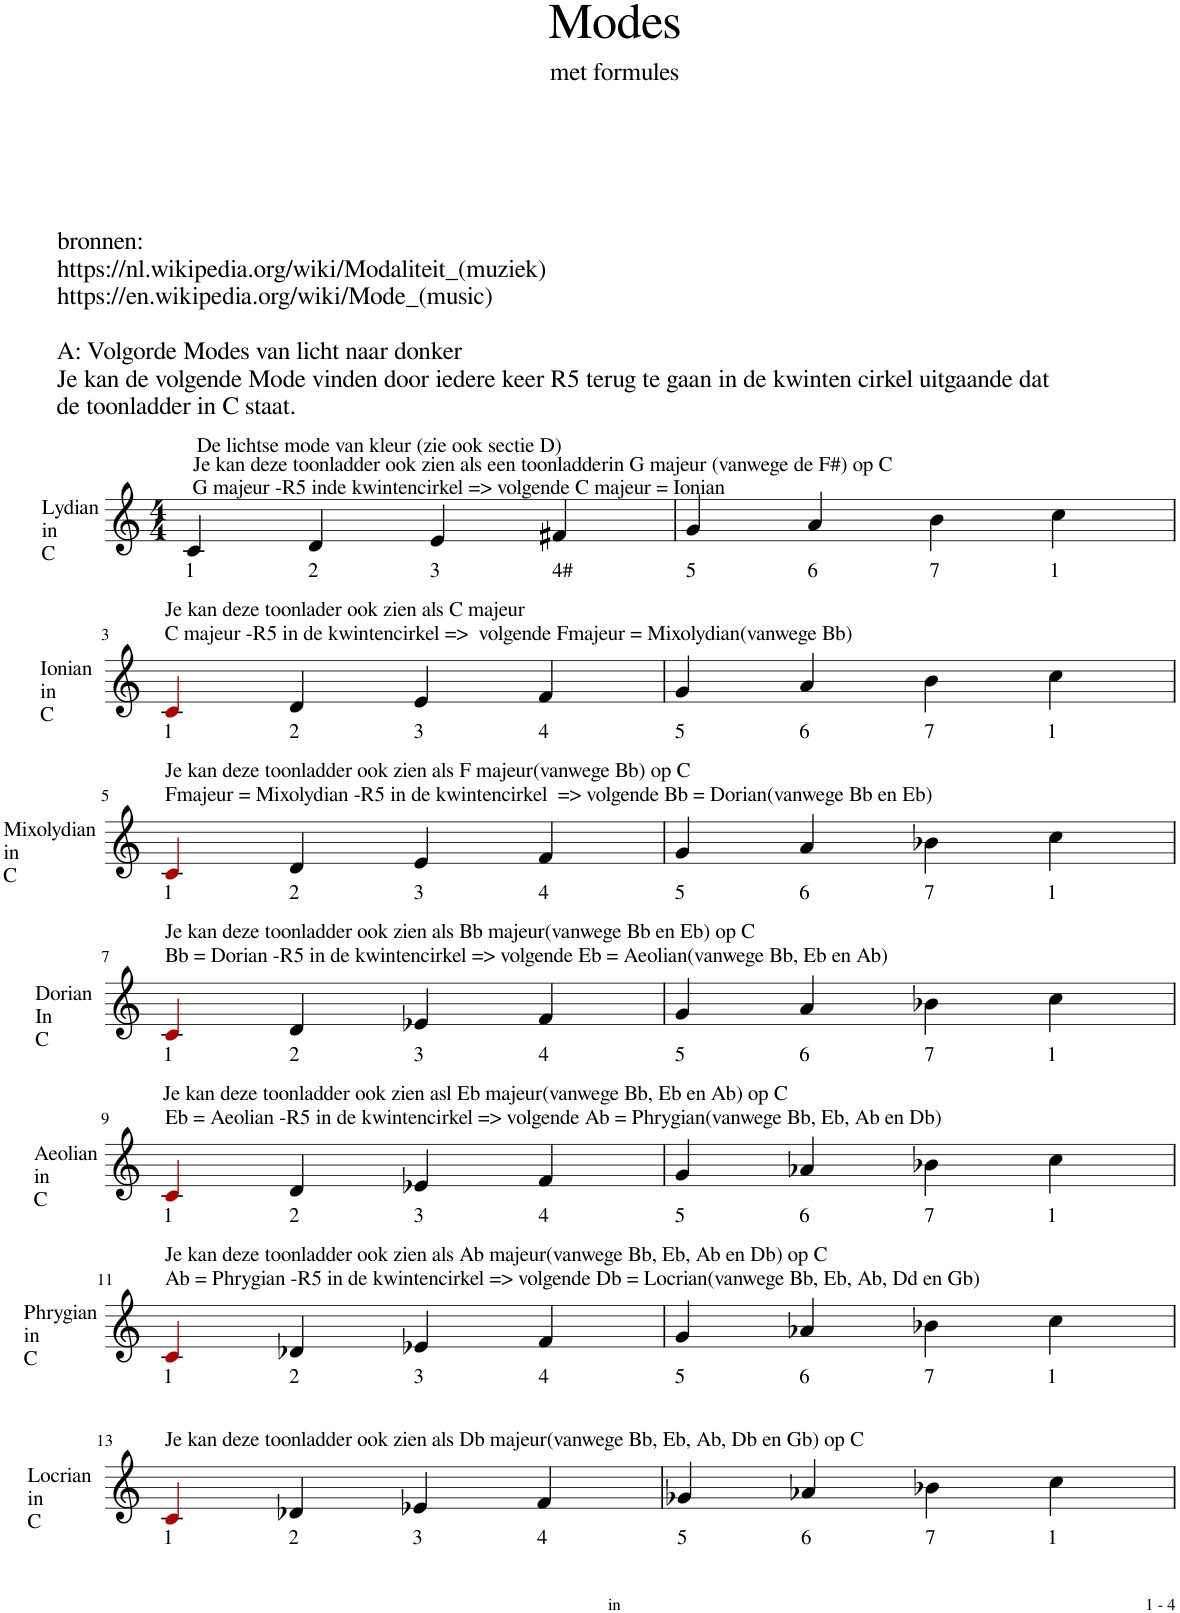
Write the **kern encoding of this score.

**kern
*part1
*staff1
*I"Piano
*I'Pno.
*clefG2
*k[]
*M4/4
=1
!LO:TX:a:t=bronnen&colon;
!LO:TX:a:t=https&colon;//nl.wikipedia.org/wiki/Modaliteit_(muziek)
!LO:TX:a:t=https&colon;//en.wikipedia.org/wiki/Mode_(music)
!LO:TX:a:t=A&colon; Volgorde Modes van licht naar donker
!LO:TX:a:t=Je kan de volgende Mode vinden door iedere keer R5 terug te gaan in de kwinten cirkel uitgaande dat
!LO:TX:a:t=de toonladder in C staat.
!LO:TX:b:t=1
!LO:TX:a:t=De lichtse mode van kleur (zie ook sectie D)
!LO:TX:a:t=Je kan deze toonladder ook zien als een toonladderin G majeur (vanwege de F#) op C
!LO:TX:a:t=G majeur -R5 inde kwintencirkel => volgende C majeur = Ionian
4c/
!LO:TX:b:t=2
4d/
!LO:TX:b:t=3
4e/
!LO:TX:b:t=4#
4f#X/
=2
!LO:TX:b:t=5
4g/
!LO:TX:b:t=6
4a/
!LO:TX:b:t=7
4b\
!LO:TX:b:t=1
4cc\
!!LO:LB:g=z
=3
!LO:TX:b:t=1
!LO:TX:a:t=C majeur -R5 in de kwintencirkel =>  volgende Fmajeur = Mixolydian(vanwege Bb)
!LO:TX:a:t=Je kan deze toonlader ook zien als C majeur
4ci/
!LO:TX:b:t=2
4d/
!LO:TX:b:t=3
4e/
!LO:TX:b:t=4
4f/
=4
!LO:TX:b:t=5
4g/
!LO:TX:b:t=6
4a/
!LO:TX:b:t=7
4b\
!LO:TX:b:t=1
4cc\
!!LO:LB:g=z
=5
!LO:TX:b:t=1
!LO:TX:a:t=Fmajeur = Mixolydian -R5 in de kwintencirkel  => volgende Bb = Dorian(vanwege Bb en Eb)
!LO:TX:a:t=Je kan deze toonladder ook zien als F majeur(vanwege Bb) op C
4ci/
!LO:TX:b:t=2
4d/
!LO:TX:b:t=3
4e/
!LO:TX:b:t=4
4f/
=6
!LO:TX:b:t=5
4g/
!LO:TX:b:t=6
4a/
!LO:TX:b:t=7
4b-X\
!LO:TX:b:t=1
4cc\
!!LO:LB:g=z
=7
!LO:TX:b:t=1
!LO:TX:a:t=Bb = Dorian -R5 in de kwintencirkel => volgende Eb = Aeolian(vanwege Bb, Eb en Ab)
!LO:TX:a:t=Je kan deze toonladder ook zien als Bb majeur(vanwege Bb en Eb) op C
4ci/
!LO:TX:b:t=2
4d/
!LO:TX:b:t=3
4e-X/
!LO:TX:b:t=4
4f/
=8
!LO:TX:b:t=5
4g/
!LO:TX:b:t=6
4a/
!LO:TX:b:t=7
4b-X\
!LO:TX:b:t=1
4cc\
!!LO:LB:g=z
=9
!LO:TX:b:t=1
!LO:TX:a:t=Eb = Aeolian -R5 in de kwintencirkel => volgende Ab = Phrygian(vanwege Bb, Eb, Ab en Db)
!LO:TX:a:t=Je kan deze toonladder ook zien asl Eb majeur(vanwege Bb, Eb en Ab) op C
4ci/
!LO:TX:b:t=2
4d/
!LO:TX:b:t=3
4e-X/
!LO:TX:b:t=4
4f/
=10
!LO:TX:b:t=5
4g/
!LO:TX:b:t=6
4a-X/
!LO:TX:b:t=7
4b-X\
!LO:TX:b:t=1
4cc\
!!LO:LB:g=z
=11
!LO:TX:b:t=1
!LO:TX:a:t=Ab = Phrygian -R5 in de kwintencirkel => volgende Db = Locrian(vanwege Bb, Eb, Ab, Dd en Gb)
!LO:TX:a:t=Je kan deze toonladder ook zien als Ab majeur(vanwege Bb, Eb, Ab en Db) op C
4ci/
!LO:TX:b:t=2
4d-X/
!LO:TX:b:t=3
4e-X/
!LO:TX:b:t=4
4f/
=12
!LO:TX:b:t=5
4g/
!LO:TX:b:t=6
4a-X/
!LO:TX:b:t=7
4b-X\
!LO:TX:b:t=1
4cc\
!!LO:LB:g=z
=13
!LO:TX:b:t=1
!LO:TX:a:t=Je kan deze toonladder ook zien als Db majeur(vanwege Bb, Eb, Ab, Db en Gb) op C
4ci/
!LO:TX:b:t=2
4d-X/
!LO:TX:b:t=3
4e-X/
!LO:TX:b:t=4
4f/
=14
!LO:TX:b:t=5
4g-X/
!LO:TX:b:t=6
4a-X/
!LO:TX:b:t=7
4b-X\
!LO:TX:b:t=1
4cc\
=
*-
